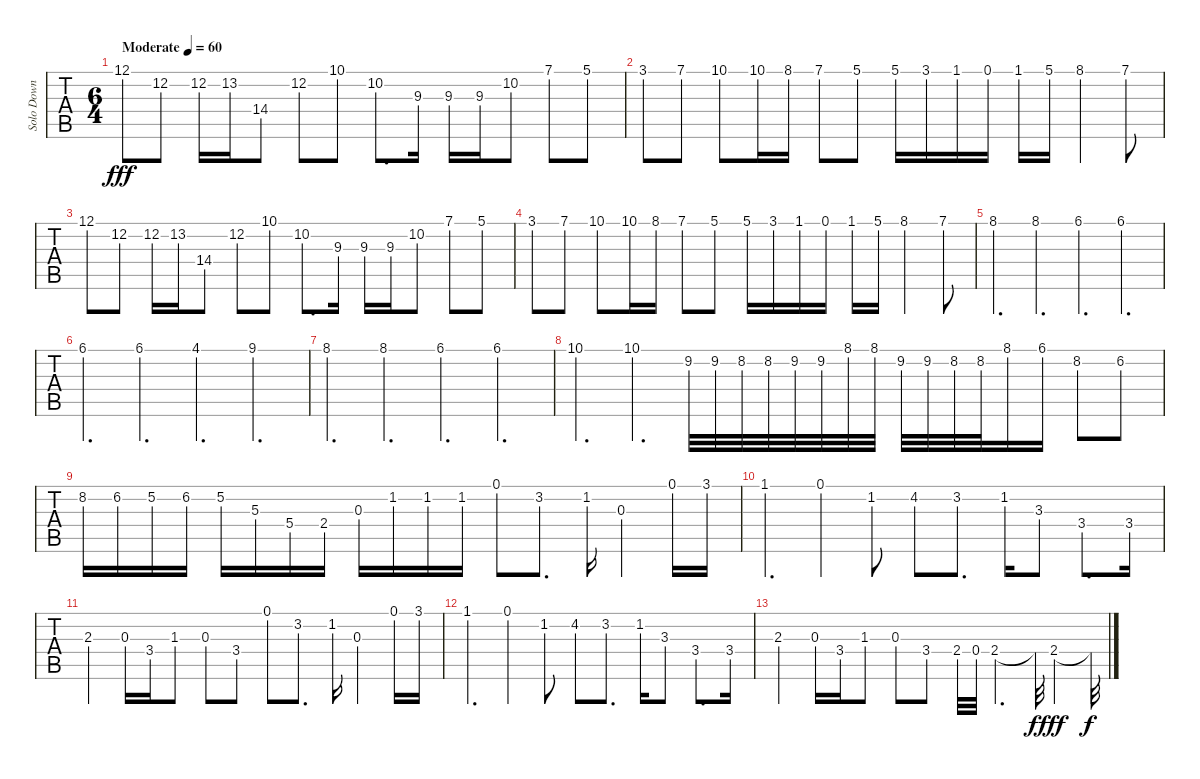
\track ("Solo Down" "Solo Down") {instrument acousticgrandpiano}
\staff {tabs}
\tuning (E4 B3 G3 D3 A2 E2) {hide}
\ts (6 4)
\tempo (60 "Moderate")
\clef g2
\ks c
12.1.8{dy fff instrument acousticgrandpiano} 12.2.8 12.2.16 13.2.16 14.4.8 12.2.8 10.1.8 10.2.8{d} 9.3.16 9.3.16 9.3.16 10.2.8 7.1.8 5.1.8 |
3.1.8 7.1.8 10.1.8 10.1.16 8.1.16 7.1.8 5.1.8 5.1.16 3.1.16 1.1.16 0.1.16 1.1.16 5.1.16 8.1.4 7.1.8 |
12.1.8 12.2.8 12.2.16 13.2.16 14.4.8 12.2.8 10.1.8 10.2.8{d} 9.3.16 9.3.16 9.3.16 10.2.8 7.1.8 5.1.8 |
3.1.8 7.1.8 10.1.8 10.1.16 8.1.16 7.1.8 5.1.8 5.1.16 3.1.16 1.1.16 0.1.16 1.1.16 5.1.16 8.1.4 7.1.8 |
8.1.4{d} 8.1.4{d} 6.1.4{d} 6.1.4{d} |
6.1.4{d} 6.1.4{d} 4.1.4{d} 9.1.4{d} |
8.1.4{d} 8.1.4{d} 6.1.4{d} 6.1.4{d} |
10.1.4{d} 10.1.4{d} 9.2.32 9.2.32 8.2.32 8.2.32 9.2.32 9.2.32 8.1.32 8.1.32 9.2.32 9.2.32 8.2.32 8.2.32 8.1.16 6.1.16 8.2.8 6.2.8 |
8.2.16 6.2.16 5.2.16 6.2.16 5.2.16 5.3.16 5.4.16 2.4.16 0.3.16 1.2.16 1.2.16 1.2.16 0.1.8 3.2.8{d} 1.2.16 0.3.4 0.1.16 3.1.16 |
1.1.4{d} 0.1.4 1.2.8 4.2.8 3.2.8{d} 1.2.16 3.3.8 3.4.8{d} 3.4.16 |
2.3.4 0.3.16 3.4.16 1.3.8 0.3.8 3.4.8 0.1.8 3.2.8{d} 1.2.16 0.3.4 0.1.16 3.1.16 |
1.1.4{d} 0.1.4 1.2.8 4.2.8 3.2.8{d} 1.2.16 3.3.8 3.4.8{d} 3.4.16 |
2.3.4 0.3.16 3.4.16 1.3.8 0.3.8 3.4.8 2.4.32 0.4.32 2.4.4{d} 2.4{t}.32{dy f} 2.4.4{dy fff} 2.4{t}.32{dy f}
